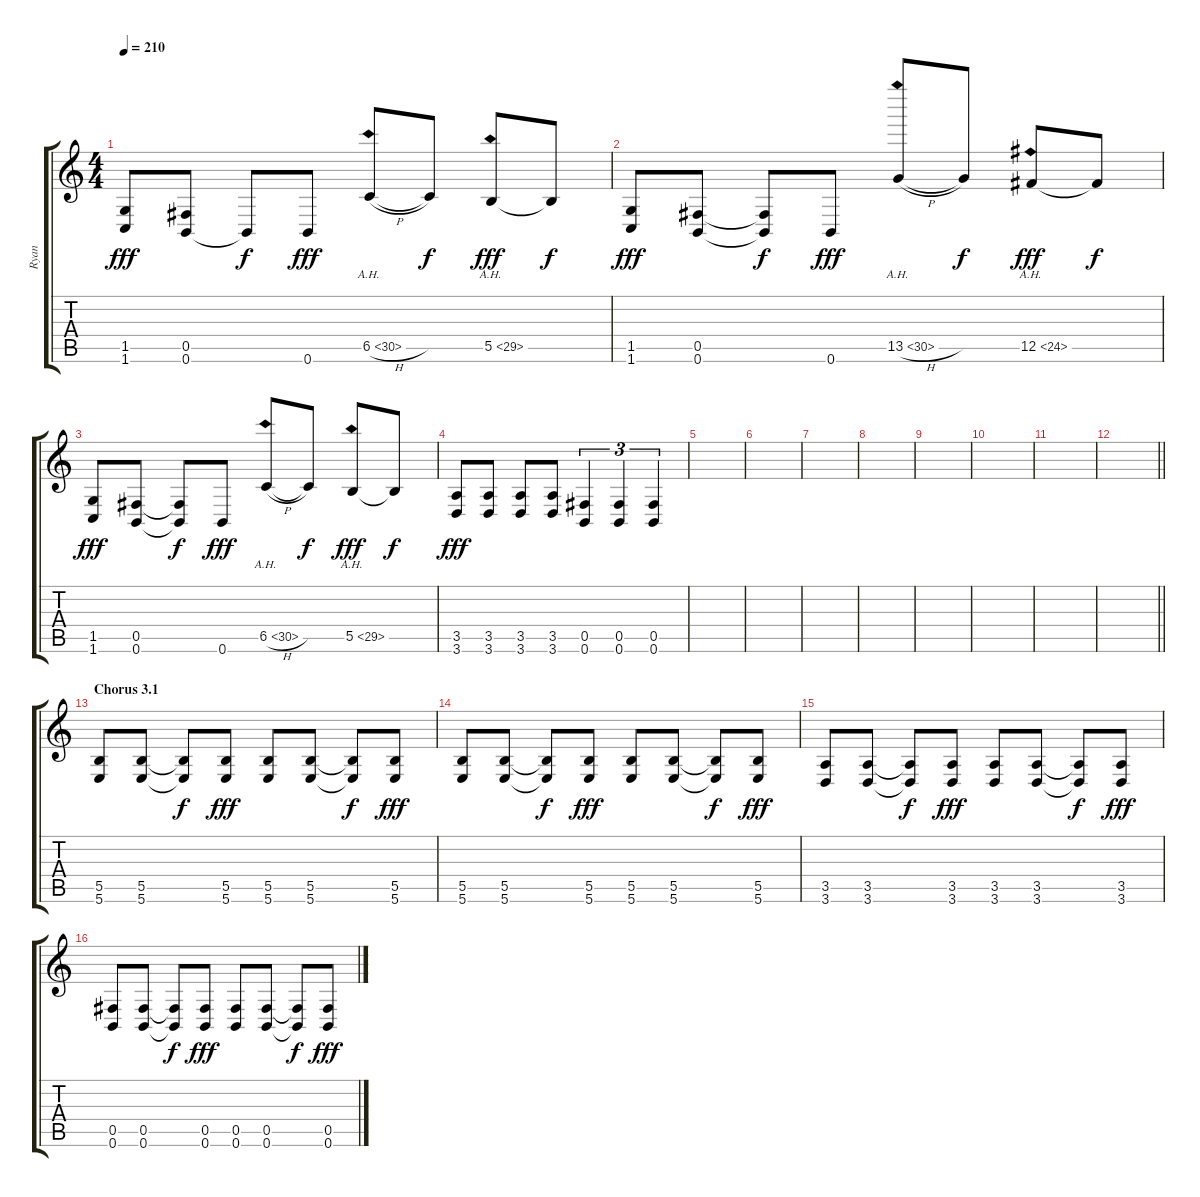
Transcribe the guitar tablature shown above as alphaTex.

\track ("Ryan" "Ryan") {instrument distortionguitar}
\staff {score tabs}
\tuning (Db4 Ab3 E3 B2 Gb2 B1) {hide}
\ts (4 4)
\tempo 210
\clef g2
\ks c
(1.5 1.6).8{dy fff} (0.5 0.6).8 0.6{t}.8{dy f} 0.6.8{dy fff} 6.5{ah 24 h}.8 6.5{t}.8{dy f} 5.5{ah 24}.8{dy fff} 5.5{t}.8{dy f} |
(1.5 1.6).8{dy fff} (0.5 0.6).8 (0.5{t} 0.6{t}).8{dy f} 0.6.8{dy fff} 13.5{ah 17 h}.8 13.5{t}.8{dy f} 12.5{ah 12}.8{dy fff} 12.5{t}.8{dy f} |
(1.5 1.6).8{dy fff} (0.5 0.6).8 (0.5{t} 0.6{t}).8{dy f} 0.6.8{dy fff} 6.5{ah 24 h}.8 6.5{t}.8{dy f} 5.5{ah 24}.8{dy fff} 5.5{t}.8{dy f} |
(3.5 3.6).8{dy fff} (3.5 3.6).8 (3.5 3.6).8 (3.5 3.6).8 (0.5 0.6).4{tu (3 2)} (0.5 0.6).4{tu (3 2)} (0.5 0.6).4{tu (3 2)} |
|
|
|
|
|
|
|
\barLineRight lightlight
|
\section ("" "Chorus 3.1")
(5.5 5.6).8 (5.5 5.6).8 (5.5{t} 5.6{t}).8{dy f} (5.5 5.6).8{dy fff} (5.5 5.6).8 (5.5 5.6).8 (5.5{t} 5.6{t}).8{dy f} (5.5 5.6).8{dy fff} |
(5.5 5.6).8 (5.5 5.6).8 (5.5{t} 5.6{t}).8{dy f} (5.5 5.6).8{dy fff} (5.5 5.6).8 (5.5 5.6).8 (5.5{t} 5.6{t}).8{dy f} (5.5 5.6).8{dy fff} |
(3.5 3.6).8 (3.5 3.6).8 (3.5{t} 3.6{t}).8{dy f} (3.5 3.6).8{dy fff} (3.5 3.6).8 (3.5 3.6).8 (3.5{t} 3.6{t}).8{dy f} (3.5 3.6).8{dy fff} |
(0.5 0.6).8 (0.5 0.6).8 (0.5{t} 0.6{t}).8{dy f} (0.5 0.6).8{dy fff} (0.5 0.6).8 (0.5 0.6).8 (0.5{t} 0.6{t}).8{dy f} (0.5 0.6).8{dy fff}
